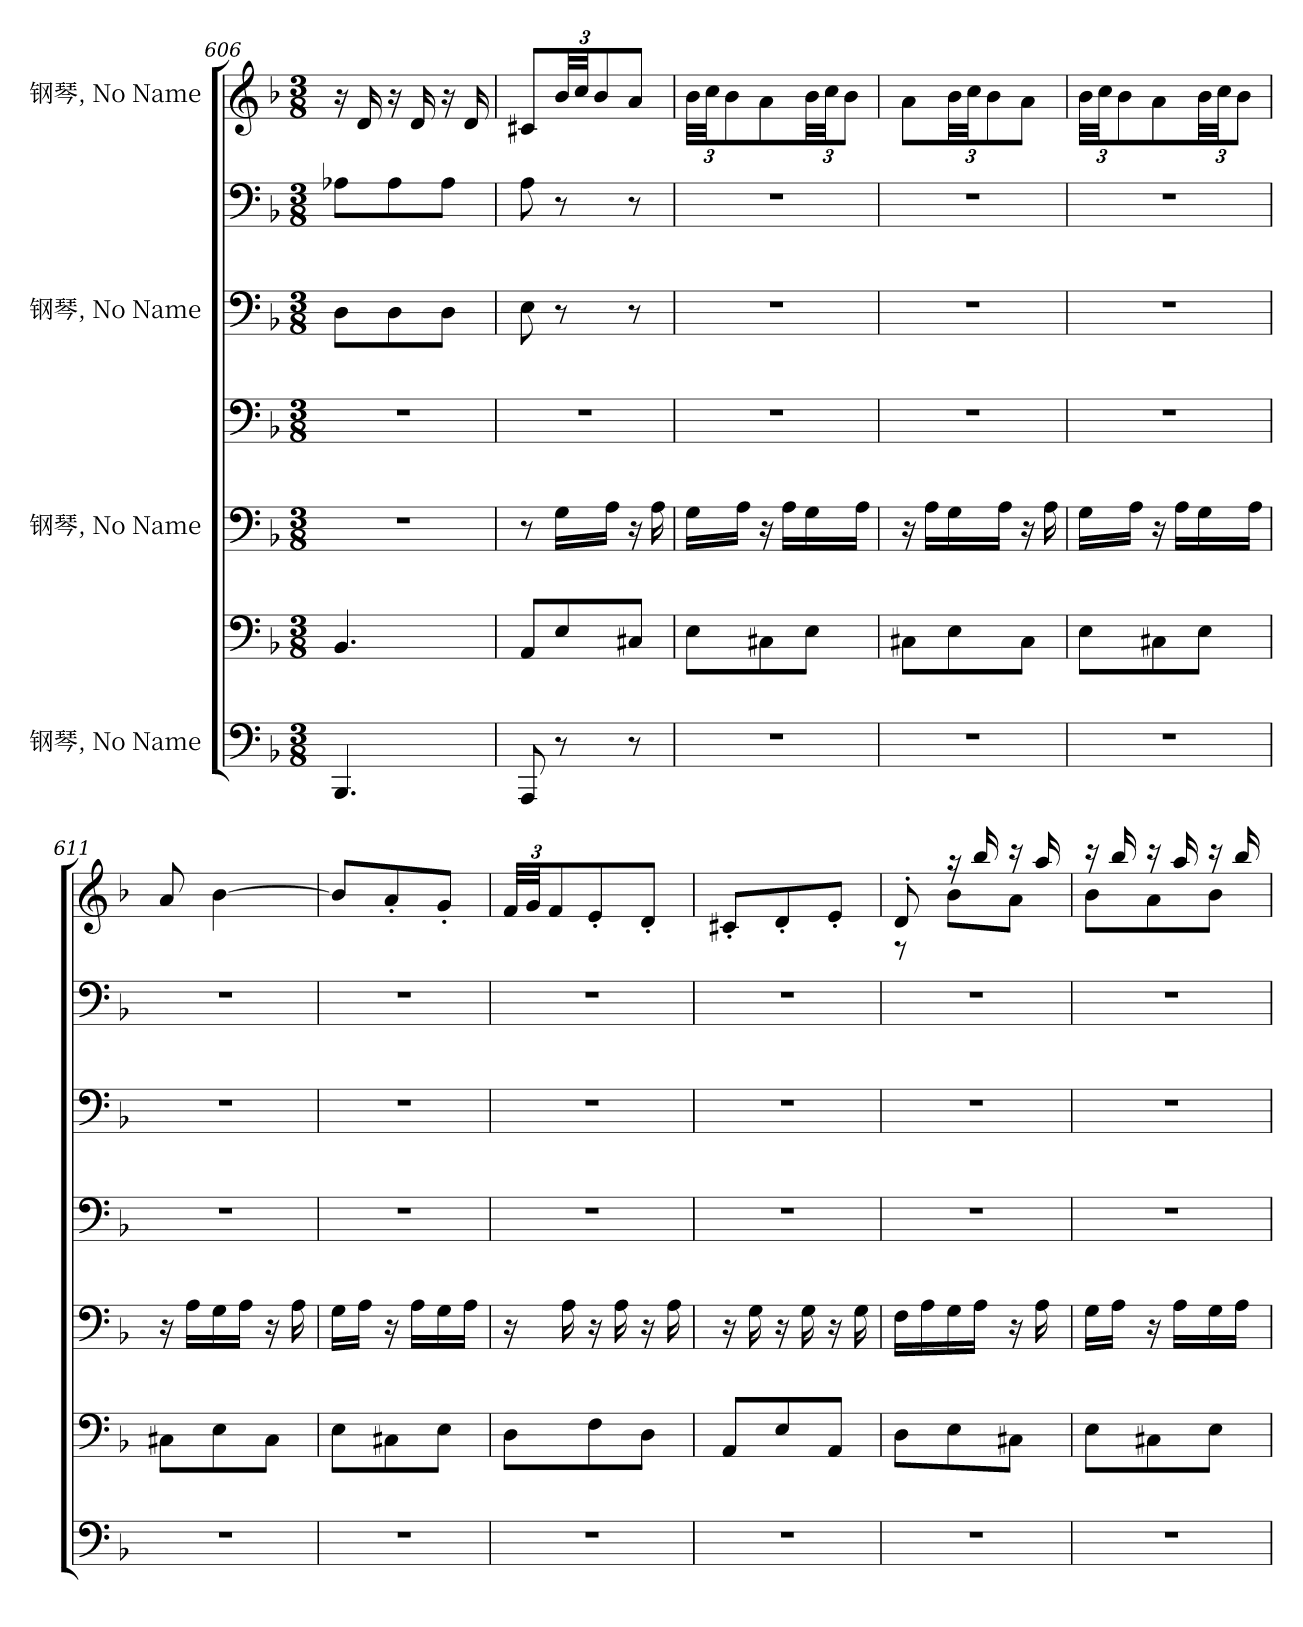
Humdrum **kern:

**kern	**kern	**kern	**kern	**kern	**kern	**kern
*part4	*part4	*part3	*part3	*part2	*part2	*part1
*staff7	*staff6	*staff5	*staff4	*staff3	*staff2	*staff1
*I"钢琴, No Name	*	*I"钢琴, No Name	*	*I"钢琴, No Name	*	*I"钢琴, No Name
!!LO:PB:g=z
*clefF4	*clefF4	*clefF4	*clefF4	*clefF4	*clefF4	*clefG2
*k[b-]	*k[b-]	*k[b-]	*k[b-]	*k[b-]	*k[b-]	*k[b-]
*M3/8	*M3/8	*M3/8	*M3/8	*M3/8	*M3/8	*M3/8
*MM111	*MM111	*MM111	*MM111	*MM111	*MM111	*MM111
=606	=606	=606	=606	=606	=606	=606
4.BBB-/	4.BB-/	4.r	4.r	8D\L	8A-X\L	16r
.	.	.	.	.	.	16d/
.	.	.	.	8D\	8A-\	16r
.	.	.	.	.	.	16d/
*	*	*	*	*	*	*MM109
.	.	.	.	8D\J	8A-\J	16r
*	*	*	*	*	*	*MM107
.	.	.	.	.	.	16d/
=607	=607	=607	=607	=607	=607	=607
8AAA/	8AA/L	8r	4.r	8E\	8A\	8c#X/L
*	*	*	*	*	*	*Xbrackettup
*	*	*	*	*	*	*MM111
8r	8E/	16G\LL	.	8r	8r	48b-/LL
.	.	.	.	.	.	48cc/JJ
.	.	.	.	.	.	12b-/
.	.	16A\JJ	.	.	.	.
8r	8C#X/J	16r	.	8r	8r	8a/J
.	.	16A\	.	.	.	.
=608	=608	=608	=608	=608	=608	=608
4.r	8E\L	16G\LL	4.r	4.r	4.r	48b-\LLL
.	.	.	.	.	.	48cc\JJ
.	.	.	.	.	.	12b-\
.	.	16A\JJ	.	.	.	.
.	8C#X\	16r	.	.	.	8a\
.	.	16A\LL	.	.	.	.
.	8E\J	16G\	.	.	.	48b-\LL
.	.	.	.	.	.	48cc\JJ
.	.	.	.	.	.	12b-\J
.	.	16A\JJ	.	.	.	.
=609	=609	=609	=609	=609	=609	=609
4.r	8C#X\L	16r	4.r	4.r	4.r	8a\L
.	.	16A\LL	.	.	.	.
.	8E\	16G\	.	.	.	48b-\LL
.	.	.	.	.	.	48cc\JJ
.	.	.	.	.	.	12b-\
.	.	16A\JJ	.	.	.	.
.	8C#\J	16r	.	.	.	8a\J
.	.	16A\	.	.	.	.
=610	=610	=610	=610	=610	=610	=610
4.r	8E\L	16G\LL	4.r	4.r	4.r	48b-\LLL
.	.	.	.	.	.	48cc\JJ
.	.	.	.	.	.	12b-\
.	.	16A\JJ	.	.	.	.
.	8C#X\	16r	.	.	.	8a\
.	.	16A\LL	.	.	.	.
.	8E\J	16G\	.	.	.	48b-\LL
.	.	.	.	.	.	48cc\JJ
.	.	.	.	.	.	12b-\J
.	.	16A\JJ	.	.	.	.
!!LO:PB:g=z
=611	=611	=611	=611	=611	=611	=611
4.r	8C#X\L	16r	4.r	4.r	4.r	8a/
.	.	16A\LL	.	.	.	.
*	*	*	*	*	*	*MM111
.	8E\	16G\	.	.	.	[4b-\
.	.	16A\JJ	.	.	.	.
.	8C#\J	16r	.	.	.	.
.	.	16A\	.	.	.	.
=612	=612	=612	=612	=612	=612	=612
4.r	8E\L	16G\LL	4.r	4.r	4.r	8b-/L]
.	.	16A\JJ	.	.	.	.
.	8C#X\	16r	.	.	.	8a'/
.	.	16A\LL	.	.	.	.
.	8E\J	16G\	.	.	.	8g'/J
.	.	16A\JJ	.	.	.	.
=613	=613	=613	=613	=613	=613	=613
4.r	8D\L	16r	4.r	4.r	4.r	48f/LLL
.	.	.	.	.	.	48g/JJ
.	.	.	.	.	.	12f/
.	.	16A\	.	.	.	.
.	8F\	16r	.	.	.	8e'/
.	.	16A\	.	.	.	.
.	8D\J	16r	.	.	.	8d'/J
.	.	16A\	.	.	.	.
=614	=614	=614	=614	=614	=614	=614
4.r	8AA/L	16r	4.r	4.r	4.r	8c#X'/L
.	.	16G\	.	.	.	.
.	8E/	16r	.	.	.	8d'/
.	.	16G\	.	.	.	.
.	8AA/J	16r	.	.	.	8e'/J
.	.	16G\	.	.	.	.
=615	=615	=615	=615	=615	=615	=615
*	*	*	*	*	*	*^
4.r	8D\L	16F\LL	4.r	4.r	4.r	8d'/	8r
.	.	16A\	.	.	.	.	.
*	*	*	*	*	*	*MM111	*
.	8E\	16G\	.	.	.	16r	8b-\L
.	.	16A\JJ	.	.	.	16bb-/	.
.	8C#X\J	16r	.	.	.	16r	8a\J
.	.	16A\	.	.	.	16aa/	.
!!LO:PB:g=z	!!
=616	=616	=616	=616	=616	=616	=616	=616
4.r	8E\L	16G\LL	4.r	4.r	4.r	16r	8b-\L
.	.	16A\JJ	.	.	.	16bb-/	.
.	8C#X\	16r	.	.	.	16r	8a\
.	.	16A\LL	.	.	.	16aa/	.
.	8E\J	16G\	.	.	.	16r	8b-\J
.	.	16A\JJ	.	.	.	16bb-/	.
*	*	*	*	*	*	*v	*v
=	=	=	=	=	=	=
*-	*-	*-	*-	*-	*-	*-
